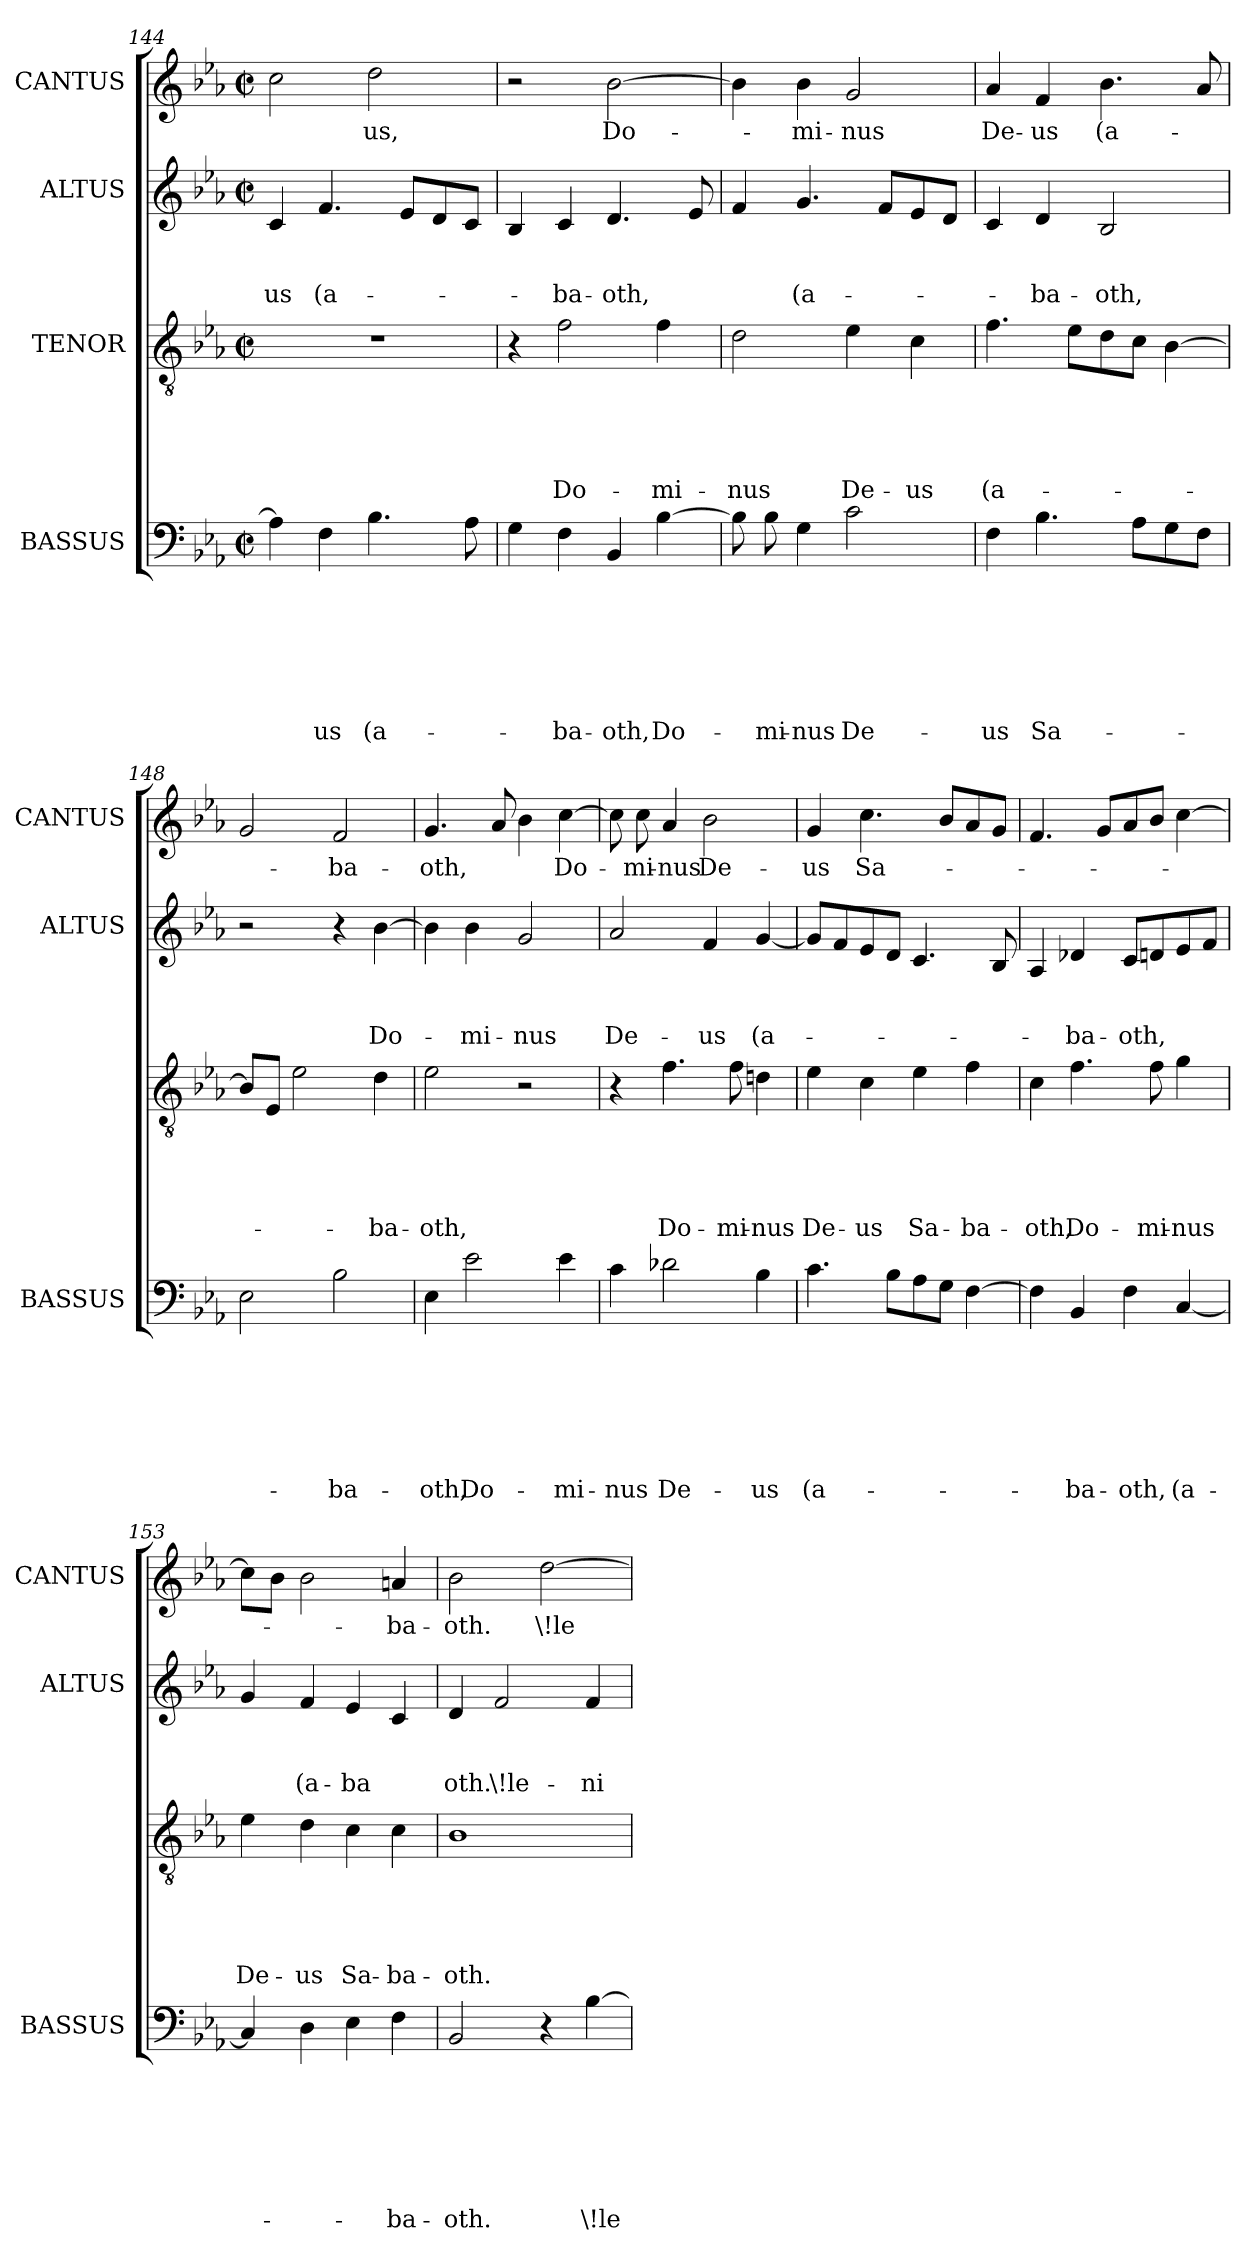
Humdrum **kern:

**kern	**text	**text	**text	**text	**text	**text	**text	**kern	**text	**text	**text	**text	**text	**kern	**text	**text	**text	**kern	**text
*part4	*part4	*part4	*part4	*part4	*part4	*part4	*part4	*part3	*part3	*part3	*part3	*part3	*part3	*part2	*part2	*part2	*part2	*part1	*part1
*staff4	*staff4	*staff4	*staff4	*staff4	*staff4	*staff4	*staff4	*staff3	*staff3	*staff3	*staff3	*staff3	*staff3	*staff2	*staff2	*staff2	*staff2	*staff1	*staff1
*I"BASSUS	*	*	*	*	*	*	*	*I"TENOR	*	*	*	*	*	*I"ALTUS	*	*	*	*I"CANTUS	*
*I'BASSUS	*	*	*	*	*	*	*	*	*	*	*	*	*	*I'ALTUS	*	*	*	*I'CANTUS	*
*clefF4	*	*	*	*	*	*	*	*clefGv2	*	*	*	*	*	*clefG2	*	*	*	*clefG2	*
*k[b-e-a-]	*	*	*	*	*	*	*	*k[b-e-a-]	*	*	*	*	*	*k[b-e-a-]	*	*	*	*k[b-e-a-]	*
*E-:	*	*	*	*	*	*	*	*E-:	*	*	*	*	*	*E-:	*	*	*	*E-:	*
*M2/2	*	*	*	*	*	*	*	*M2/2	*	*	*	*	*	*M2/2	*	*	*	*M2/2	*
*met(c|)	*	*	*	*	*	*	*	*met(c|)	*	*	*	*	*	*met(c|)	*	*	*	*met(c|)	*
=144	=144	=144	=144	=144	=144	=144	=144	=144	=144	=144	=144	=144	=144	=144	=144	=144	=144	=144	=144
!	!	!	!	!	!	!	!	!	!	!	!	!	!	!	!	!	!LO:LY:b	!	!
4A-\]	.	.	.	.	.	.	.	1r	.	.	.	.	.	4c/	.	.	-us	2cc\	.
!	!	!	!	!	!	!	!LO:LY:b	!	!	!	!	!	!	!	!	!	!LO:LY:b	!	!
4F\	.	.	.	.	.	.	-us	.	.	.	.	.	.	4.f/	.	.	(a-	.	.
!	!	!	!	!	!	!	!LO:LY:b	!	!	!	!	!	!	!	!	!	!	!	!LO:LY:b
4.B-\	.	.	.	.	.	.	(a-	.	.	.	.	.	.	.	.	.	.	2dd\	-us,
.	.	.	.	.	.	.	.	.	.	.	.	.	.	8e-/L	.	.	.	.	.
.	.	.	.	.	.	.	.	.	.	.	.	.	.	8d/	.	.	.	.	.
8A-\	.	.	.	.	.	.	.	.	.	.	.	.	.	8c/J	.	.	.	.	.
=145	=145	=145	=145	=145	=145	=145	=145	=145	=145	=145	=145	=145	=145	=145	=145	=145	=145	=145	=145
4G\	.	.	.	.	.	.	.	4r	.	.	.	.	.	4B-/	.	.	.	2r	.
!	!	!	!	!	!	!	!LO:LY:b	!	!	!	!	!	!LO:LY:b	!	!	!	!LO:LY:b	!	!
4F\	.	.	.	.	.	.	-ba-	2f\	.	.	.	.	Do-	4c/	.	.	-ba-	.	.
!	!	!	!	!	!	!	!LO:LY:b	!	!	!	!	!	!	!	!	!	!LO:LY:b	!	!LO:LY:b
4BB-/	.	.	.	.	.	.	-oth,	.	.	.	.	.	.	4.d/	.	.	-oth,	[>2b-\	Do-
!	!	!	!	!	!	!	!LO:LY:b	!	!	!	!	!	!LO:LY:b	!	!	!	!	!	!
[>4B-\	.	.	.	.	.	.	Do-	4f\	.	.	.	.	-mi-	.	.	.	.	.	.
.	.	.	.	.	.	.	.	.	.	.	.	.	.	8e-/	.	.	.	.	.
=146	=146	=146	=146	=146	=146	=146	=146	=146	=146	=146	=146	=146	=146	=146	=146	=146	=146	=146	=146
!	!	!	!	!	!	!	!	!	!	!	!	!	!LO:LY:b	!	!	!	!	!	!
8B-\]	.	.	.	.	.	.	.	2d\	.	.	.	.	-nus	4f/	.	.	.	4b-\]	.
!	!	!	!	!	!	!	!LO:LY:b	!	!	!	!	!	!	!	!	!	!	!	!
8B-\	.	.	.	.	.	.	-mi-	.	.	.	.	.	.	.	.	.	.	.	.
!	!	!	!	!	!	!	!LO:LY:b	!	!	!	!	!	!	!	!	!	!LO:LY:b	!	!LO:LY:b
4G\	.	.	.	.	.	.	-nus	.	.	.	.	.	.	4.g/	.	.	(a-	4b-\	-mi-
!	!	!	!	!	!	!	!LO:LY:b	!	!	!	!	!	!LO:LY:b	!	!	!	!	!	!LO:LY:b
2c\	.	.	.	.	.	.	De-	4e-\	.	.	.	.	De-	.	.	.	.	2g/	-nus
.	.	.	.	.	.	.	.	.	.	.	.	.	.	8f/L	.	.	.	.	.
!	!	!	!	!	!	!	!	!	!	!	!	!	!LO:LY:b	!	!	!	!	!	!
.	.	.	.	.	.	.	.	4c\	.	.	.	.	-us	8e-/	.	.	.	.	.
.	.	.	.	.	.	.	.	.	.	.	.	.	.	8d/J	.	.	.	.	.
!!LO:LB:g=z
=147	=147	=147	=147	=147	=147	=147	=147	=147	=147	=147	=147	=147	=147	=147	=147	=147	=147	=147	=147
!	!	!	!	!	!	!	!LO:LY:b	!	!	!	!	!	!LO:LY:b	!	!	!	!	!	!LO:LY:b
4F\	.	.	.	.	.	.	-us	4.f\	.	.	.	.	(a-	4c/	.	.	.	4a-/	De-
!	!	!	!	!	!	!	!LO:LY:b	!	!	!	!	!	!	!	!	!	!LO:LY:b	!	!LO:LY:b
4.B-\	.	.	.	.	.	.	Sa-	.	.	.	.	.	.	4d/	.	.	-ba-	4f/	-us
.	.	.	.	.	.	.	.	8e-\L	.	.	.	.	.	.	.	.	.	.	.
!	!	!	!	!	!	!	!	!	!	!	!	!	!	!	!	!	!LO:LY:b	!	!LO:LY:b
.	.	.	.	.	.	.	.	8d\	.	.	.	.	.	2B-/	.	.	-oth,	4.b-\	(a-
8A-\L	.	.	.	.	.	.	.	8c\J	.	.	.	.	.	.	.	.	.	.	.
8G\	.	.	.	.	.	.	.	[>4B-\	.	.	.	.	.	.	.	.	.	.	.
8F\J	.	.	.	.	.	.	.	.	.	.	.	.	.	.	.	.	.	8a-/	.
=148	=148	=148	=148	=148	=148	=148	=148	=148	=148	=148	=148	=148	=148	=148	=148	=148	=148	=148	=148
2E-\	.	.	.	.	.	.	.	8B-/L]	.	.	.	.	.	2r	.	.	.	2g/	.
.	.	.	.	.	.	.	.	8E-/J	.	.	.	.	.	.	.	.	.	.	.
.	.	.	.	.	.	.	.	2e-\	.	.	.	.	.	.	.	.	.	.	.
!	!	!	!	!	!	!	!LO:LY:b	!	!	!	!	!	!	!	!	!	!	!	!LO:LY:b
2B-\	.	.	.	.	.	.	-ba-	.	.	.	.	.	.	4r	.	.	.	2f/	-ba-
!	!	!	!	!	!	!	!	!	!	!	!	!	!LO:LY:b	!	!	!	!LO:LY:b	!	!
.	.	.	.	.	.	.	.	4d\	.	.	.	.	-ba-	[>4b-\	.	.	Do-	.	.
=149	=149	=149	=149	=149	=149	=149	=149	=149	=149	=149	=149	=149	=149	=149	=149	=149	=149	=149	=149
!	!	!	!	!	!	!	!LO:LY:b	!	!	!	!	!	!LO:LY:b	!	!	!	!	!	!LO:LY:b
4E-\	.	.	.	.	.	.	-oth,	2e-\	.	.	.	.	-oth,	4b-\]	.	.	.	4.g/	-oth,
!	!	!	!	!	!	!	!LO:LY:b	!	!	!	!	!	!	!	!	!	!LO:LY:b	!	!
2e-\	.	.	.	.	.	.	Do-	.	.	.	.	.	.	4b-\	.	.	-mi-	.	.
.	.	.	.	.	.	.	.	.	.	.	.	.	.	.	.	.	.	8a-/	.
!	!	!	!	!	!	!	!	!	!	!	!	!	!	!	!	!	!LO:LY:b	!	!
.	.	.	.	.	.	.	.	2r	.	.	.	.	.	2g/	.	.	-nus	4b-\	.
!	!	!	!	!	!	!	!LO:LY:b	!	!	!	!	!	!	!	!	!	!	!	!LO:LY:b
4e-\	.	.	.	.	.	.	-mi-	.	.	.	.	.	.	.	.	.	.	[>4cc\	Do-
=150	=150	=150	=150	=150	=150	=150	=150	=150	=150	=150	=150	=150	=150	=150	=150	=150	=150	=150	=150
!	!	!	!	!	!	!	!LO:LY:b	!	!	!	!	!	!	!	!	!	!LO:LY:b	!	!
4c\	.	.	.	.	.	.	-nus	4r	.	.	.	.	.	2a-/	.	.	De-	8cc\]	.
!	!	!	!	!	!	!	!	!	!	!	!	!	!	!	!	!	!	!	!LO:LY:b
.	.	.	.	.	.	.	.	.	.	.	.	.	.	.	.	.	.	8cc\	-mi-
!	!	!	!	!	!	!	!LO:LY:b	!	!	!	!	!	!LO:LY:b	!	!	!	!	!	!LO:LY:b
2d-X\	.	.	.	.	.	.	De-	4.f\	.	.	.	.	Do-	.	.	.	.	4a-/	-nus
!	!	!	!	!	!	!	!	!	!	!	!	!	!	!	!	!	!LO:LY:b	!	!LO:LY:b
.	.	.	.	.	.	.	.	.	.	.	.	.	.	4f/	.	.	-us	2b-\	De-
!	!	!	!	!	!	!	!	!	!	!	!	!	!LO:LY:b	!	!	!	!	!	!
.	.	.	.	.	.	.	.	8f\	.	.	.	.	-mi-	.	.	.	.	.	.
!	!	!	!	!	!	!	!LO:LY:b	!	!	!	!	!	!LO:LY:b	!	!	!	!LO:LY:b	!	!
4B-\	.	.	.	.	.	.	-us	4dn\	.	.	.	.	-nus	[<4g/	.	.	(a-	.	.
=151	=151	=151	=151	=151	=151	=151	=151	=151	=151	=151	=151	=151	=151	=151	=151	=151	=151	=151	=151
!	!	!	!	!	!	!	!LO:LY:b	!	!	!	!	!	!LO:LY:b	!	!	!	!	!	!LO:LY:b
4.c\	.	.	.	.	.	.	(a-	4e-\	.	.	.	.	De-	8g/L]	.	.	.	4g/	-us
.	.	.	.	.	.	.	.	.	.	.	.	.	.	8f/	.	.	.	.	.
!	!	!	!	!	!	!	!	!	!	!	!	!	!LO:LY:b	!	!	!	!	!	!LO:LY:b
.	.	.	.	.	.	.	.	4c\	.	.	.	.	-us	8e-/	.	.	.	4.cc\	Sa-
8B-\L	.	.	.	.	.	.	.	.	.	.	.	.	.	8d/J	.	.	.	.	.
!	!	!	!	!	!	!	!	!	!	!	!	!	!LO:LY:b	!	!	!	!	!	!
8A-\	.	.	.	.	.	.	.	4e-\	.	.	.	.	Sa-	4.c/	.	.	.	.	.
8G\J	.	.	.	.	.	.	.	.	.	.	.	.	.	.	.	.	.	8b-/L	.
!	!	!	!	!	!	!	!	!	!	!	!	!	!LO:LY:b	!	!	!	!	!	!
[<4F\	.	.	.	.	.	.	.	4f\	.	.	.	.	-ba-	.	.	.	.	8a-/	.
.	.	.	.	.	.	.	.	.	.	.	.	.	.	8B-/	.	.	.	8g/J	.
!!LO:LB:g=z
=152	=152	=152	=152	=152	=152	=152	=152	=152	=152	=152	=152	=152	=152	=152	=152	=152	=152	=152	=152
!	!	!	!	!	!	!	!	!	!	!	!	!	!LO:LY:b	!	!	!	!	!	!
4F\]	.	.	.	.	.	.	.	4c\	.	.	.	.	-oth,	4A-/	.	.	.	4.f/	.
!	!	!	!	!	!	!	!LO:LY:b	!	!	!	!	!	!LO:LY:b	!	!	!	!LO:LY:b	!	!
4BB-/	.	.	.	.	.	.	-ba-	4.f\	.	.	.	.	Do-	4d-X/	.	.	-ba-	.	.
.	.	.	.	.	.	.	.	.	.	.	.	.	.	.	.	.	.	8g/L	.
!	!	!	!	!	!	!	!LO:LY:b	!	!	!	!	!	!	!	!	!	!LO:LY:b	!	!
4F\	.	.	.	.	.	.	-oth,	.	.	.	.	.	.	8c/L	.	.	-oth,	8a-/	.
!	!	!	!	!	!	!	!	!	!	!	!	!	!LO:LY:b	!	!	!	!	!	!
.	.	.	.	.	.	.	.	8f\	.	.	.	.	-mi-	8dn/	.	.	.	8b-/J	.
!	!	!	!	!	!	!	!LO:LY:b	!	!	!	!	!	!LO:LY:b	!	!	!	!	!	!
[<4C/	.	.	.	.	.	.	(a-	4g\	.	.	.	.	-nus	8e-/	.	.	.	[>4cc\	.
.	.	.	.	.	.	.	.	.	.	.	.	.	.	8f/J	.	.	.	.	.
=153	=153	=153	=153	=153	=153	=153	=153	=153	=153	=153	=153	=153	=153	=153	=153	=153	=153	=153	=153
!	!	!	!	!	!	!	!	!	!	!	!	!	!LO:LY:b	!	!	!	!	!	!
4C/]	.	.	.	.	.	.	.	4e-\	.	.	.	.	De-	4g/	.	.	.	8cc\L]	.
.	.	.	.	.	.	.	.	.	.	.	.	.	.	.	.	.	.	8b-\J	.
!	!	!	!	!	!	!	!	!	!	!	!	!	!LO:LY:b	!	!	!	!LO:LY:b	!	!
4D\	.	.	.	.	.	.	.	4d\	.	.	.	.	-us	4f/	.	.	(a-	2b-\	.
!	!	!	!	!	!	!	!	!	!	!	!	!	!LO:LY:b	!	!	!	!LO:LY:b	!	!
4E-\	.	.	.	.	.	.	.	4c\	.	.	.	.	Sa-	4e-/	.	.	-ba	.	.
!	!	!	!	!	!	!	!LO:LY:b	!	!	!	!	!	!LO:LY:b	!	!	!	!	!	!LO:LY:b
4F\	.	.	.	.	.	.	-ba-	4c\	.	.	.	.	-ba-	4c/	.	.	.	4an/	-ba-
=154	=154	=154	=154	=154	=154	=154	=154	=154	=154	=154	=154	=154	=154	=154	=154	=154	=154	=154	=154
!	!	!	!	!	!	!	!LO:LY:b	!	!	!	!	!	!LO:LY:b	!	!	!	!LO:LY:b	!	!LO:LY:b
2BB-/	.	.	.	.	.	.	-oth.	1B-	.	.	.	.	-oth.	4d/	.	.	oth.	2b-\	-oth.
!	!	!	!	!	!	!	!	!	!	!	!	!	!	!	!	!	!LO:LY:b	!	!
.	.	.	.	.	.	.	.	.	.	.	.	.	.	2f/	.	.	\!le-	.	.
!	!	!	!	!	!	!	!	!	!	!	!	!	!	!	!	!	!	!	!LO:LY:b
4r	.	.	.	.	.	.	.	.	.	.	.	.	.	.	.	.	.	[>2dd\	\!le-
!	!	!	!	!	!	!	!LO:LY:b	!	!	!	!	!	!	!	!	!	!LO:LY:b	!	!
[>4B-\	.	.	.	.	.	.	\!le-	.	.	.	.	.	.	4f/	.	.	-ni	.	.
=	=	=	=	=	=	=	=	=	=	=	=	=	=	=	=	=	=	=	=
*-	*-	*-	*-	*-	*-	*-	*-	*-	*-	*-	*-	*-	*-	*-	*-	*-	*-	*-	*-
